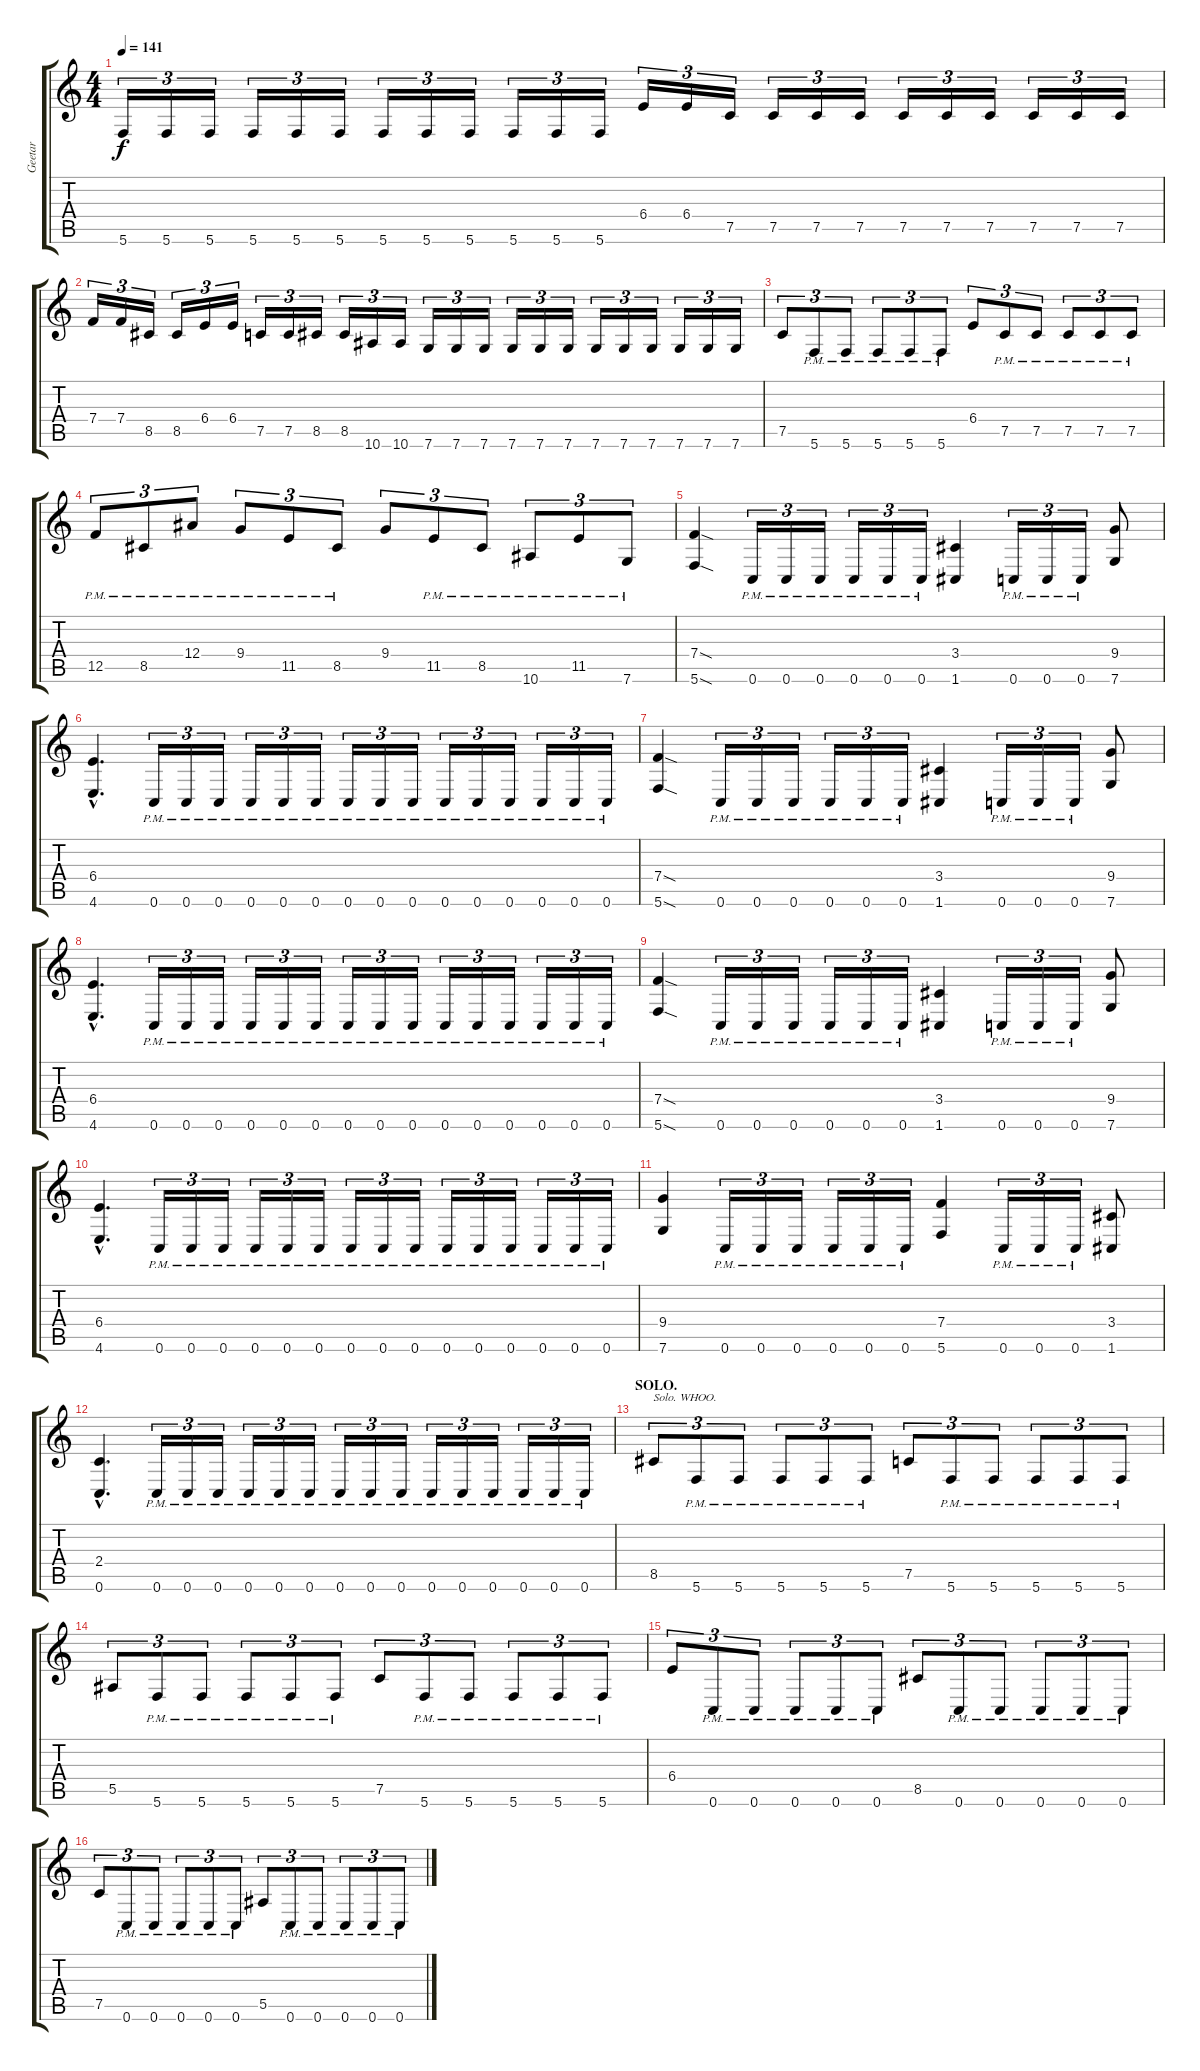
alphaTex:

\track ("Geetar" "Geetar") {instrument distortionguitar}
\staff {score tabs}
\tuning (C4 G3 Eb3 Bb2 F2 C2) {hide}
\ts (4 4)
\tempo 141
\clef g2
\ks c
5.6.16{tu (3 2) dy f} 5.6.16{tu (3 2)} 5.6.16{tu (3 2)} 5.6.16{tu (3 2)} 5.6.16{tu (3 2)} 5.6.16{tu (3 2)} 5.6.16{tu (3 2)} 5.6.16{tu (3 2)} 5.6.16{tu (3 2)} 5.6.16{tu (3 2)} 5.6.16{tu (3 2)} 5.6.16{tu (3 2)} 6.4.16{tu (3 2)} 6.4.16{tu (3 2)} 7.5.16{tu (3 2)} 7.5.16{tu (3 2)} 7.5.16{tu (3 2)} 7.5.16{tu (3 2)} 7.5.16{tu (3 2)} 7.5.16{tu (3 2)} 7.5.16{tu (3 2)} 7.5.16{tu (3 2)} 7.5.16{tu (3 2)} 7.5.16{tu (3 2)} |
7.4.16{tu (3 2)} 7.4.16{tu (3 2)} 8.5.16{tu (3 2)} 8.5.16{tu (3 2)} 6.4.16{tu (3 2)} 6.4.16{tu (3 2)} 7.5.16{tu (3 2)} 7.5.16{tu (3 2)} 8.5.16{tu (3 2)} 8.5.16{tu (3 2)} 10.6.16{tu (3 2)} 10.6.16{tu (3 2)} 7.6.16{tu (3 2)} 7.6.16{tu (3 2)} 7.6.16{tu (3 2)} 7.6.16{tu (3 2)} 7.6.16{tu (3 2)} 7.6.16{tu (3 2)} 7.6.16{tu (3 2)} 7.6.16{tu (3 2)} 7.6.16{tu (3 2)} 7.6.16{tu (3 2)} 7.6.16{tu (3 2)} 7.6.16{tu (3 2)} |
7.5.8{tu (3 2)} 5.6{pm}.8{tu (3 2)} 5.6{pm}.8{tu (3 2)} 5.6{pm}.8{tu (3 2)} 5.6{pm}.8{tu (3 2)} 5.6{pm}.8{tu (3 2)} 6.4.8{tu (3 2)} 7.5{pm}.8{tu (3 2)} 7.5{pm}.8{tu (3 2)} 7.5{pm}.8{tu (3 2)} 7.5{pm}.8{tu (3 2)} 7.5{pm}.8{tu (3 2)} |
12.5{pm}.8{tu (3 2)} 8.5{pm}.8{tu (3 2)} 12.4{pm}.8{tu (3 2)} 9.4{pm}.8{tu (3 2)} 11.5{pm}.8{tu (3 2)} 8.5{pm}.8{tu (3 2)} 9.4.8{tu (3 2)} 11.5{pm}.8{tu (3 2)} 8.5{pm}.8{tu (3 2)} 10.6{pm}.8{tu (3 2)} 11.5{pm}.8{tu (3 2)} 7.6{pm}.8{tu (3 2)} |
(7.4{sod} 5.6{sod}).4 0.6{pm}.16{tu (3 2)} 0.6{pm}.16{tu (3 2)} 0.6{pm}.16{tu (3 2)} 0.6{pm}.16{tu (3 2)} 0.6{pm}.16{tu (3 2)} 0.6{pm}.16{tu (3 2)} (3.4 1.6).4 0.6{pm}.16{tu (3 2)} 0.6{pm}.16{tu (3 2)} 0.6{pm}.16{tu (3 2)} (9.4 7.6).8 |
(6.4{hac} 4.6{hac}).4{d} 0.6{pm}.16{tu (3 2)} 0.6{pm}.16{tu (3 2)} 0.6{pm}.16{tu (3 2)} 0.6{pm}.16{tu (3 2)} 0.6{pm}.16{tu (3 2)} 0.6{pm}.16{tu (3 2)} 0.6{pm}.16{tu (3 2)} 0.6{pm}.16{tu (3 2)} 0.6{pm}.16{tu (3 2)} 0.6{pm}.16{tu (3 2)} 0.6{pm}.16{tu (3 2)} 0.6{pm}.16{tu (3 2)} 0.6{pm}.16{tu (3 2)} 0.6{pm}.16{tu (3 2)} 0.6{pm}.16{tu (3 2)} |
(7.4{sod} 5.6{sod}).4 0.6{pm}.16{tu (3 2)} 0.6{pm}.16{tu (3 2)} 0.6{pm}.16{tu (3 2)} 0.6{pm}.16{tu (3 2)} 0.6{pm}.16{tu (3 2)} 0.6{pm}.16{tu (3 2)} (3.4 1.6).4 0.6{pm}.16{tu (3 2)} 0.6{pm}.16{tu (3 2)} 0.6{pm}.16{tu (3 2)} (9.4 7.6).8 |
(6.4{hac} 4.6{hac}).4{d} 0.6{pm}.16{tu (3 2)} 0.6{pm}.16{tu (3 2)} 0.6{pm}.16{tu (3 2)} 0.6{pm}.16{tu (3 2)} 0.6{pm}.16{tu (3 2)} 0.6{pm}.16{tu (3 2)} 0.6{pm}.16{tu (3 2)} 0.6{pm}.16{tu (3 2)} 0.6{pm}.16{tu (3 2)} 0.6{pm}.16{tu (3 2)} 0.6{pm}.16{tu (3 2)} 0.6{pm}.16{tu (3 2)} 0.6{pm}.16{tu (3 2)} 0.6{pm}.16{tu (3 2)} 0.6{pm}.16{tu (3 2)} |
(7.4{sod} 5.6{sod}).4 0.6{pm}.16{tu (3 2)} 0.6{pm}.16{tu (3 2)} 0.6{pm}.16{tu (3 2)} 0.6{pm}.16{tu (3 2)} 0.6{pm}.16{tu (3 2)} 0.6{pm}.16{tu (3 2)} (3.4 1.6).4 0.6{pm}.16{tu (3 2)} 0.6{pm}.16{tu (3 2)} 0.6{pm}.16{tu (3 2)} (9.4 7.6).8 |
(6.4{hac} 4.6{hac}).4{d} 0.6{pm}.16{tu (3 2)} 0.6{pm}.16{tu (3 2)} 0.6{pm}.16{tu (3 2)} 0.6{pm}.16{tu (3 2)} 0.6{pm}.16{tu (3 2)} 0.6{pm}.16{tu (3 2)} 0.6{pm}.16{tu (3 2)} 0.6{pm}.16{tu (3 2)} 0.6{pm}.16{tu (3 2)} 0.6{pm}.16{tu (3 2)} 0.6{pm}.16{tu (3 2)} 0.6{pm}.16{tu (3 2)} 0.6{pm}.16{tu (3 2)} 0.6{pm}.16{tu (3 2)} 0.6{pm}.16{tu (3 2)} |
(9.4 7.6).4 0.6{pm}.16{tu (3 2)} 0.6{pm}.16{tu (3 2)} 0.6{pm}.16{tu (3 2)} 0.6{pm}.16{tu (3 2)} 0.6{pm}.16{tu (3 2)} 0.6{pm}.16{tu (3 2)} (7.4 5.6).4 0.6{pm}.16{tu (3 2)} 0.6{pm}.16{tu (3 2)} 0.6{pm}.16{tu (3 2)} (3.4 1.6).8 |
(2.4{hac} 0.6{hac}).4{d} 0.6{pm}.16{tu (3 2)} 0.6{pm}.16{tu (3 2)} 0.6{pm}.16{tu (3 2)} 0.6{pm}.16{tu (3 2)} 0.6{pm}.16{tu (3 2)} 0.6{pm}.16{tu (3 2)} 0.6{pm}.16{tu (3 2)} 0.6{pm}.16{tu (3 2)} 0.6{pm}.16{tu (3 2)} 0.6{pm}.16{tu (3 2)} 0.6{pm}.16{tu (3 2)} 0.6{pm}.16{tu (3 2)} 0.6{pm}.16{tu (3 2)} 0.6{pm}.16{tu (3 2)} 0.6{pm}.16{tu (3 2)} |
\section ("" "SOLO.")
8.5.8{tu (3 2) txt "Solo. WHOO."} 5.6{pm}.8{tu (3 2)} 5.6{pm}.8{tu (3 2)} 5.6{pm}.8{tu (3 2)} 5.6{pm}.8{tu (3 2)} 5.6{pm}.8{tu (3 2)} 7.5.8{tu (3 2)} 5.6{pm}.8{tu (3 2)} 5.6{pm}.8{tu (3 2)} 5.6{pm}.8{tu (3 2)} 5.6{pm}.8{tu (3 2)} 5.6{pm}.8{tu (3 2)} |
5.5.8{tu (3 2)} 5.6{pm}.8{tu (3 2)} 5.6{pm}.8{tu (3 2)} 5.6{pm}.8{tu (3 2)} 5.6{pm}.8{tu (3 2)} 5.6{pm}.8{tu (3 2)} 7.5.8{tu (3 2)} 5.6{pm}.8{tu (3 2)} 5.6{pm}.8{tu (3 2)} 5.6{pm}.8{tu (3 2)} 5.6{pm}.8{tu (3 2)} 5.6{pm}.8{tu (3 2)} |
6.4.8{tu (3 2)} 0.6{pm}.8{tu (3 2)} 0.6{pm}.8{tu (3 2)} 0.6{pm}.8{tu (3 2)} 0.6{pm}.8{tu (3 2)} 0.6{pm}.8{tu (3 2)} 8.5.8{tu (3 2)} 0.6{pm}.8{tu (3 2)} 0.6{pm}.8{tu (3 2)} 0.6{pm}.8{tu (3 2)} 0.6{pm}.8{tu (3 2)} 0.6{pm}.8{tu (3 2)} |
7.5.8{tu (3 2)} 0.6{pm}.8{tu (3 2)} 0.6{pm}.8{tu (3 2)} 0.6{pm}.8{tu (3 2)} 0.6{pm}.8{tu (3 2)} 0.6{pm}.8{tu (3 2)} 5.5.8{tu (3 2)} 0.6{pm}.8{tu (3 2)} 0.6{pm}.8{tu (3 2)} 0.6{pm}.8{tu (3 2)} 0.6{pm}.8{tu (3 2)} 0.6{pm}.8{tu (3 2)}
